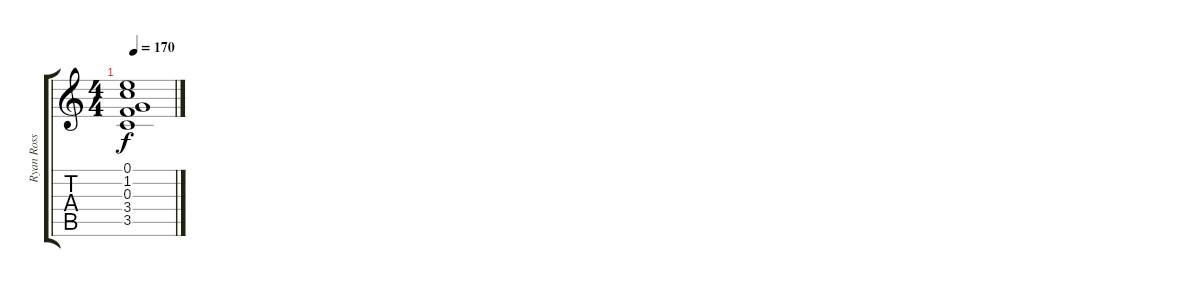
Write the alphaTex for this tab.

\track ("Ryan Ross" "Ryan Ross") {instrument distortionguitar}
\staff {score tabs}
\tuning (E4 B3 G3 D3 A2 D2) {hide}
\ts (4 4)
\tempo 170
\clef g2
\ks c
(0.1{t} 1.2{t} 0.3{t} 3.4{t} 3.5{t}).1{dy f}
